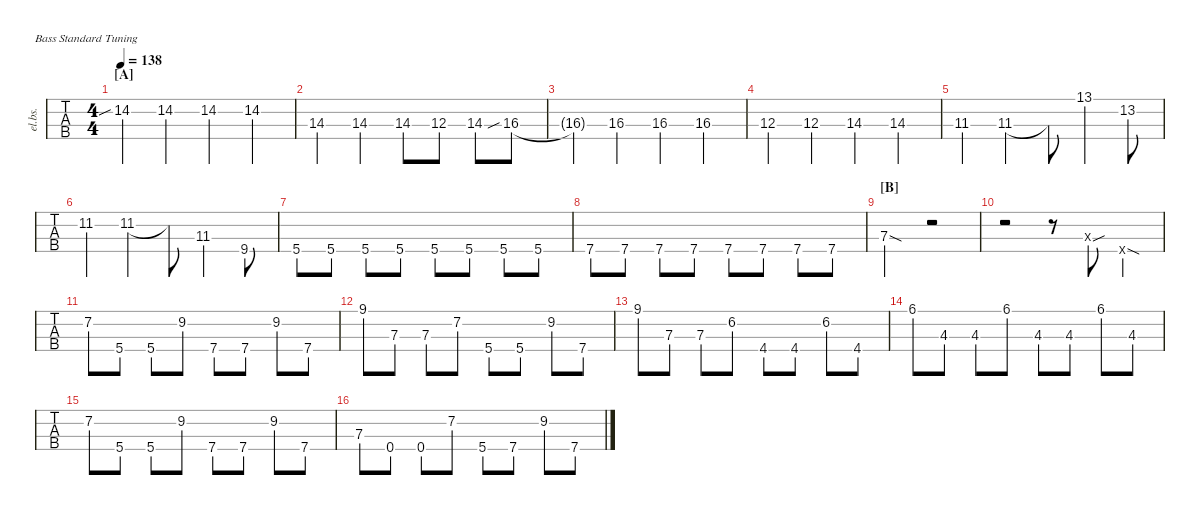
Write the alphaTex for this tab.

\defaultSystemsLayout 4
\hideDynamics
\bracketExtendMode nobrackets
\track ("Electric Bass" "el.bs.") {defaultSystemsLayout 4 instrument electricbassfinger}
\staff {tabs}
\tuning (G2 D2 A1 E1)
\ts (4 4)
\section ("A" "")
\tempo 138
\clef f4
\ks c
14.2{sib}.4{dy mf} 14.2.4 14.2.4 14.2.4 |
14.3.4 14.3.4 14.3.8 12.3.8 14.3.8 16.3{sib acc #}.8 |
16.3{t acc #}.4 16.3{acc #}.4 16.3{acc #}.4 16.3{acc #}.4 |
12.3.4 12.3.4 14.3.4 14.3.4 |
11.3{acc #}.4 11.3{acc #}.4 11.3{t acc #}.8 13.1{acc #}.4 13.2{acc #}.8 |
11.2{acc #}.4 11.2{acc #}.4 11.2{t acc #}.8 11.3{acc #}.4 9.4{acc #}.8 |
5.4.8 5.4.8 5.4.8 5.4.8 5.4.8 5.4.8 5.4.8 5.4.8 |
7.4.8 7.4.8 7.4.8 7.4.8 7.4.8 7.4.8 7.4.8 7.4.8 |
\section ("B" "")
7.3{sod}.2 r.2 |
r.2 r.8 0.3{sou x}.8 0.4{sod x}.4 |
7.2.8 5.4.8 5.4.8 9.2.8 7.4.8 7.4.8 9.2.8 7.4.8 |
9.1.8 7.3.8 7.3.8 7.2.8 5.4.8 5.4.8 9.2.8 7.4.8 |
9.1.8 7.3.8 7.3.8 6.2{acc #}.8 4.4{acc #}.8 4.4{acc #}.8 6.2{acc #}.8 4.4{acc #}.8 |
6.1{acc #}.8 4.3{acc #}.8 4.3{acc #}.8 6.1{acc #}.8 4.3{acc #}.8 4.3{acc #}.8 6.1{acc #}.8 4.3{acc #}.8 |
7.2.8 5.4.8 5.4.8 9.2.8 7.4.8 7.4.8 9.2.8 7.4.8 |
7.3.8 0.4.8 0.4.8 7.2.8 5.4.8 7.4.8 9.2.8 7.4.8
